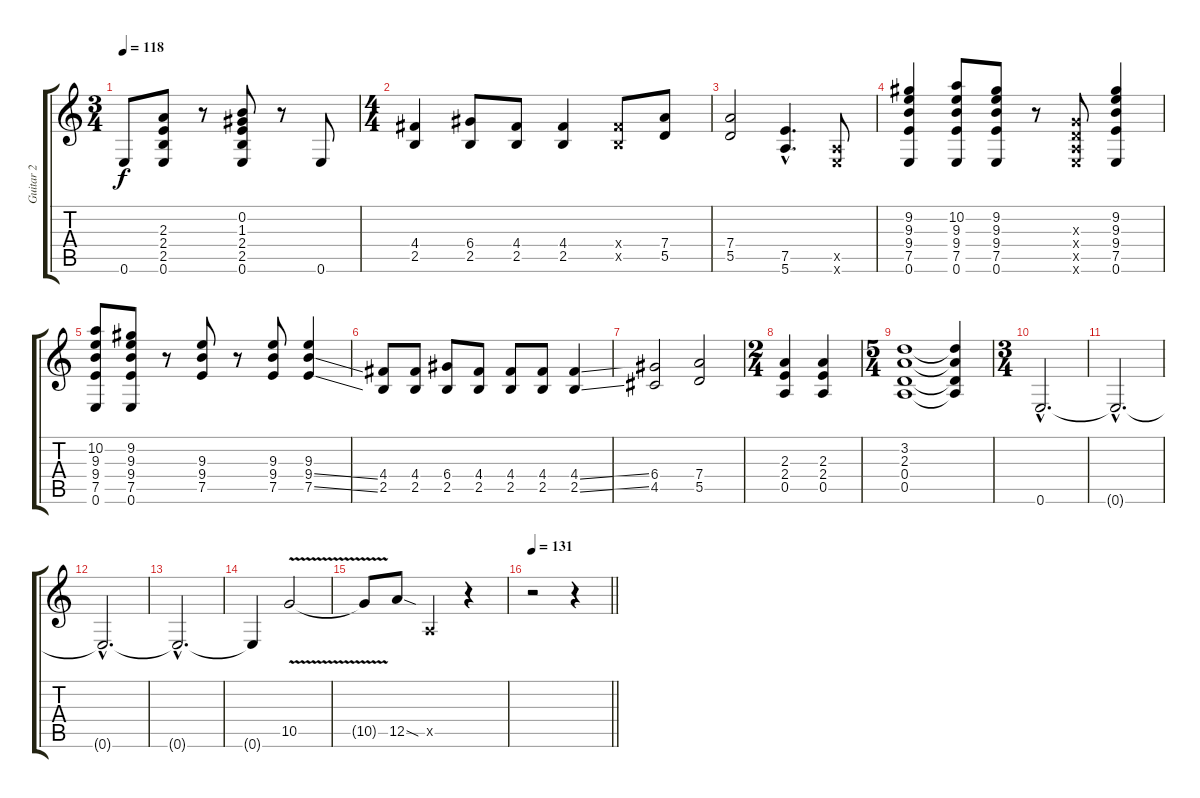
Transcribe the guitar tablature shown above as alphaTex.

\track ("Guitar 2" "Guitar 2") {instrument overdrivenguitar}
\staff {score tabs}
\tuning (E4 B3 G3 D3 A2 E2) {hide}
\ts (3 4)
\tempo 118
\clef g2
\ks c
0.6.8{dy f} (2.3 2.4 2.5 0.6).8 r.8 (0.2 1.3 2.4 2.5 0.6).8 r.8 0.6.8 |
\ts (4 4)
(4.4 2.5).4 (6.4 2.5).8 (4.4 2.5).8 (4.4 2.5).4 (4.4{x} 2.5{x}).8 (7.4 5.5).8 |
(7.4 5.5).2 (7.5{hac} 5.6{hac}).4{d} (0.5{x} 0.6{x}).8 |
(9.2 9.3 9.4 7.5 0.6).4 (10.2 9.3 9.4 7.5 0.6).8 (9.2 9.3 9.4 7.5 0.6).8 r.8 (0.3{x} 0.4{x} 0.5{x} 0.6{x}).8 (9.2 9.3 9.4 7.5 0.6).4 |
(10.2 9.3 9.4 7.5 0.6).8 (9.2 9.3 9.4 7.5 0.6).8 r.8 (9.3 9.4 7.5).8 r.8 (9.3 9.4 7.5).8 (9.3 9.4{ss} 7.5{ss}).4 |
(4.4 2.5).8 (4.4 2.5).8 (6.4 2.5).8 (4.4 2.5).8 (4.4 2.5).8 (4.4 2.5).8 (4.4{ss} 2.5{ss}).4 |
(6.4 4.5).2 (7.4 5.5).2 |
\ts (2 4)
(2.3 2.4 0.5).4 (2.3 2.4 0.5).4 |
\ts (5 4)
(3.2 2.3 0.4 0.5).1 (3.2{t} 2.3{t} 0.4{t} 0.5{t}).4 |
\ts (3 4)
0.6{hac}.2{d} |
0.6{hac t}.2{d} |
0.6{hac t}.2{d} |
0.6{hac t}.2{d} |
0.6{t}.4 10.5{v}.2 |
10.5{t}.8 12.5{sod}.8 0.5{x}.4 r.4 |
\tempo 131
\barLineRight lightlight
r.2 r.4
